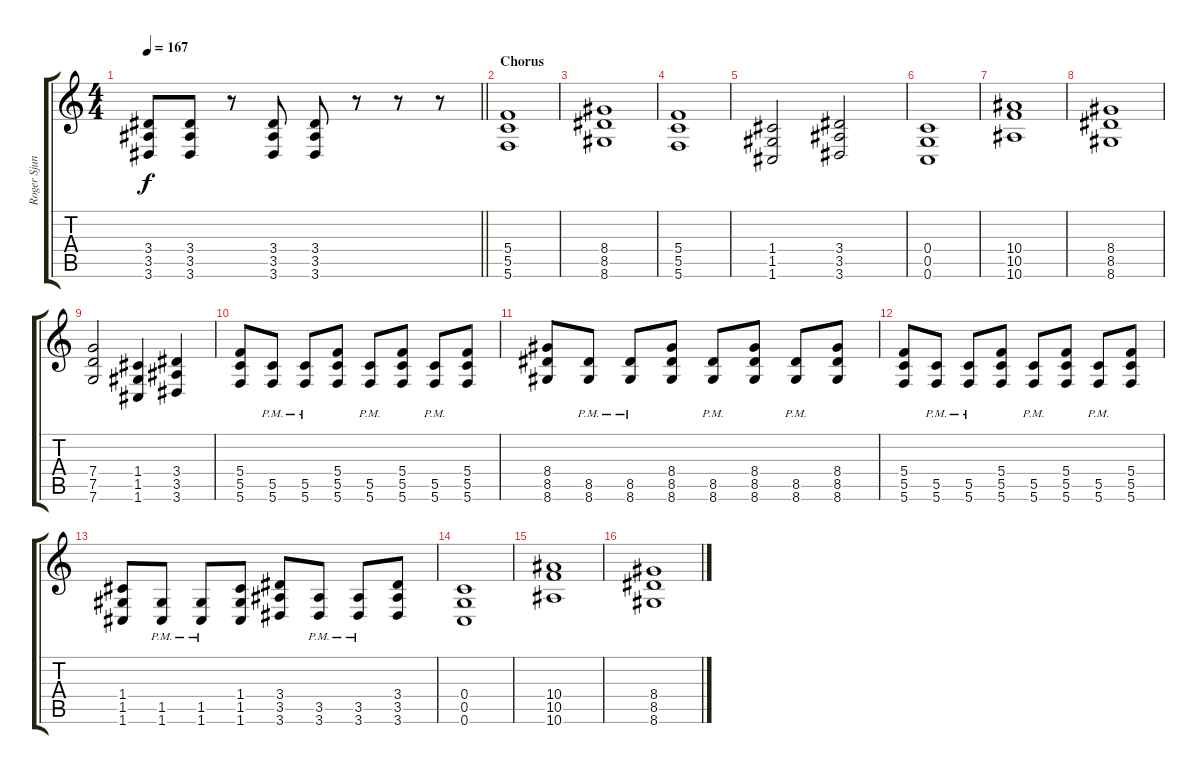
\track ("Roger Sjunnesson" "Roger Sjun") {instrument distortionguitar}
\staff {score tabs}
\tuning (D4 A3 F3 C3 G2 C2) {hide}
\ts (4 4)
\tempo 167
\clef g2
\barLineRight lightlight
\ks c
(3.4 3.5 3.6).8{dy f} (3.4 3.5 3.6).8 r.8 (3.4 3.5 3.6).8 (3.4 3.5 3.6).8 r.8 r.8 r.8 |
\section ("" "Chorus")
(5.4 5.5 5.6).1 |
(8.4 8.5 8.6).1 |
(5.4 5.5 5.6).1 |
(1.4 1.5 1.6).2 (3.4 3.5 3.6).2 |
(0.4 0.5 0.6).1 |
(10.4 10.5 10.6).1 |
(8.4 8.5 8.6).1 |
(7.4 7.5 7.6).2 (1.4 1.5 1.6).4 (3.4 3.5 3.6).4 |
(5.4 5.5 5.6).8 (5.5{pm} 5.6{pm}).8 (5.5{pm} 5.6{pm}).8 (5.4 5.5 5.6).8 (5.5{pm} 5.6{pm}).8 (5.4 5.5 5.6).8 (5.5{pm} 5.6{pm}).8 (5.4 5.5 5.6).8 |
(8.4 8.5 8.6).8 (8.5{pm} 8.6{pm}).8 (8.5{pm} 8.6{pm}).8 (8.4 8.5 8.6).8 (8.5{pm} 8.6{pm}).8 (8.4 8.5 8.6).8 (8.5{pm} 8.6{pm}).8 (8.4 8.5 8.6).8 |
(5.4 5.5 5.6).8 (5.5{pm} 5.6{pm}).8 (5.5{pm} 5.6{pm}).8 (5.4 5.5 5.6).8 (5.5{pm} 5.6{pm}).8 (5.4 5.5 5.6).8 (5.5{pm} 5.6{pm}).8 (5.4 5.5 5.6).8 |
(1.4 1.5 1.6).8 (1.5{pm} 1.6{pm}).8 (1.5{pm} 1.6{pm}).8 (1.4 1.5 1.6).8 (3.4 3.5 3.6).8 (3.5{pm} 3.6{pm}).8 (3.5{pm} 3.6{pm}).8 (3.4 3.5 3.6).8 |
(0.4 0.5 0.6).1 |
(10.4 10.5 10.6).1 |
(8.4 8.5 8.6).1
